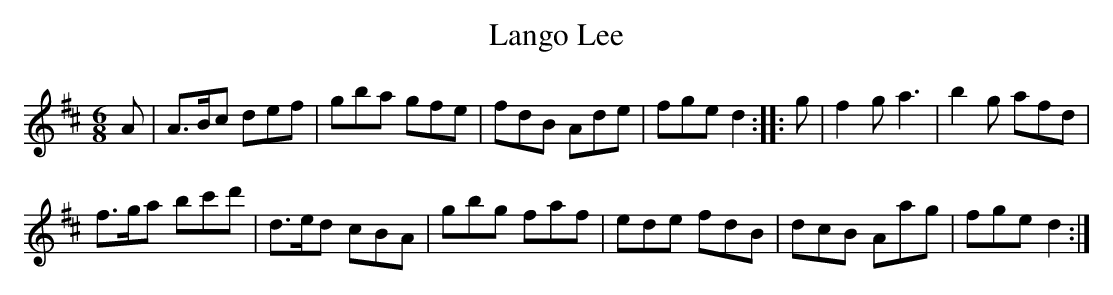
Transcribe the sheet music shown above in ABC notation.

X:1
T: Lango Lee
M: 6/8
L: 1/8
K: D
A |\
A>Bc def | gba gfe |\
fdB Ade | fge d2 :|\
|: g |\
f2g a3 | b2g afd |
f>ga bc'd' | d>ed cBA |\
gbg faf | ede fdB |\
dcB Aag | fge d2 :|
